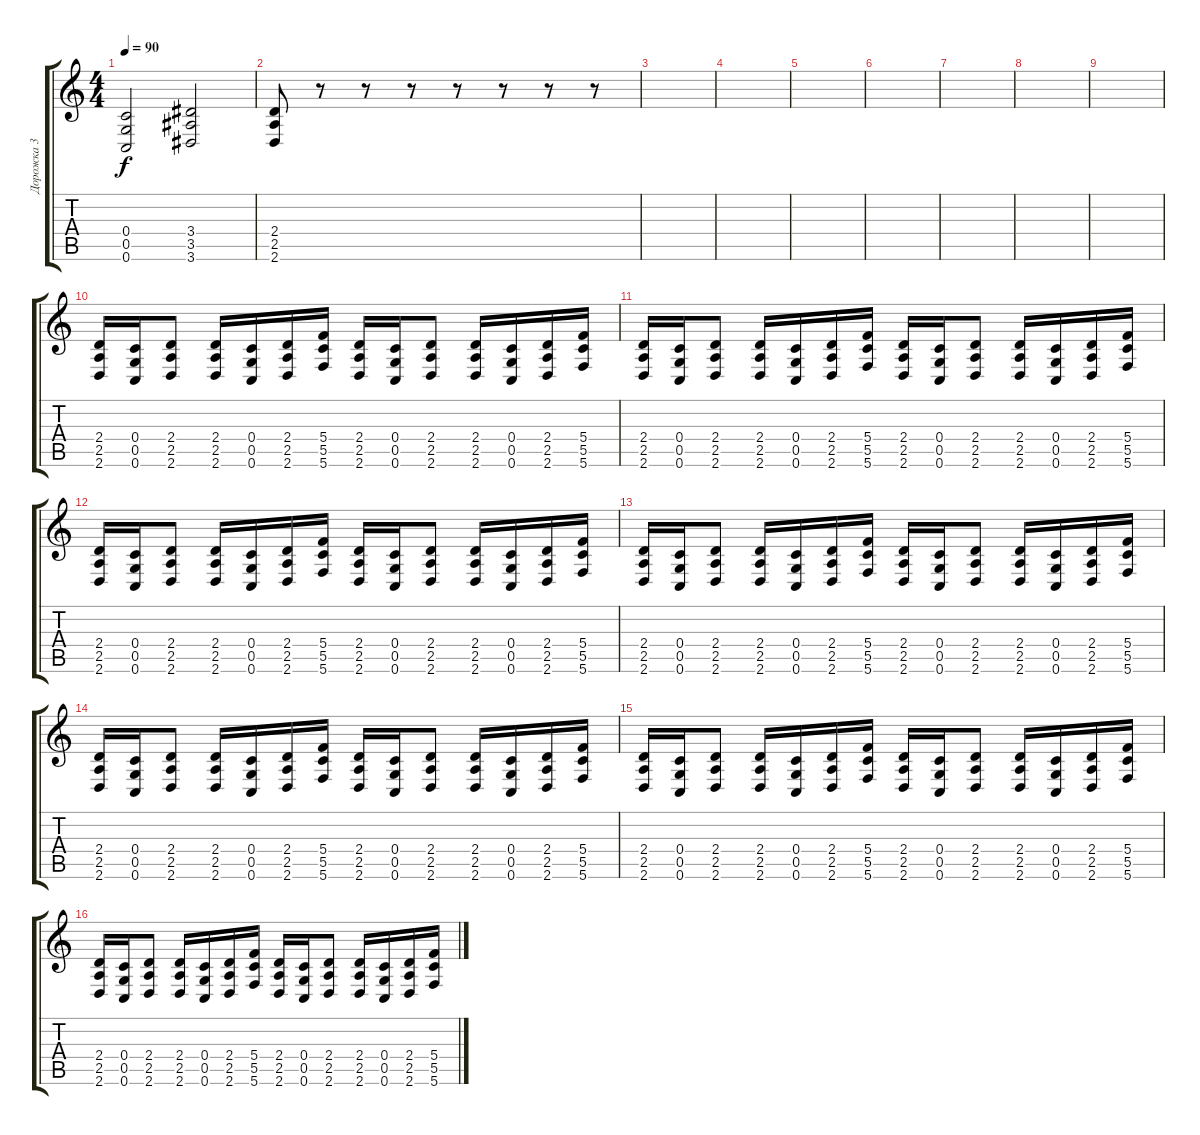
\track ("Дорожка 3" "Дорожка 3") {instrument distortionguitar}
\staff {score tabs}
\tuning (D4 A3 F3 C3 G2 C2) {hide}
\ts (4 4)
\tempo 90
\clef g2
\ks c
(0.4 0.5 0.6).2{dy f} (3.4 3.5 3.6).2 |
(2.4 2.5 2.6).8 r.8 r.8 r.8 r.8 r.8 r.8 r.8 |
|
|
|
|
|
|
|
(2.4 2.5 2.6).16 (0.4 0.5 0.6).16 (2.4 2.5 2.6).8 (2.4 2.5 2.6).16 (0.4 0.5 0.6).16 (2.4 2.5 2.6).16 (5.4 5.5 5.6).16 (2.4 2.5 2.6).16 (0.4 0.5 0.6).16 (2.4 2.5 2.6).8 (2.4 2.5 2.6).16 (0.4 0.5 0.6).16 (2.4 2.5 2.6).16 (5.4 5.5 5.6).16 |
(2.4 2.5 2.6).16 (0.4 0.5 0.6).16 (2.4 2.5 2.6).8 (2.4 2.5 2.6).16 (0.4 0.5 0.6).16 (2.4 2.5 2.6).16 (5.4 5.5 5.6).16 (2.4 2.5 2.6).16 (0.4 0.5 0.6).16 (2.4 2.5 2.6).8 (2.4 2.5 2.6).16 (0.4 0.5 0.6).16 (2.4 2.5 2.6).16 (5.4 5.5 5.6).16 |
(2.4 2.5 2.6).16 (0.4 0.5 0.6).16 (2.4 2.5 2.6).8 (2.4 2.5 2.6).16 (0.4 0.5 0.6).16 (2.4 2.5 2.6).16 (5.4 5.5 5.6).16 (2.4 2.5 2.6).16 (0.4 0.5 0.6).16 (2.4 2.5 2.6).8 (2.4 2.5 2.6).16 (0.4 0.5 0.6).16 (2.4 2.5 2.6).16 (5.4 5.5 5.6).16 |
(2.4 2.5 2.6).16 (0.4 0.5 0.6).16 (2.4 2.5 2.6).8 (2.4 2.5 2.6).16 (0.4 0.5 0.6).16 (2.4 2.5 2.6).16 (5.4 5.5 5.6).16 (2.4 2.5 2.6).16 (0.4 0.5 0.6).16 (2.4 2.5 2.6).8 (2.4 2.5 2.6).16 (0.4 0.5 0.6).16 (2.4 2.5 2.6).16 (5.4 5.5 5.6).16 |
(2.4 2.5 2.6).16 (0.4 0.5 0.6).16 (2.4 2.5 2.6).8 (2.4 2.5 2.6).16 (0.4 0.5 0.6).16 (2.4 2.5 2.6).16 (5.4 5.5 5.6).16 (2.4 2.5 2.6).16 (0.4 0.5 0.6).16 (2.4 2.5 2.6).8 (2.4 2.5 2.6).16 (0.4 0.5 0.6).16 (2.4 2.5 2.6).16 (5.4 5.5 5.6).16 |
(2.4 2.5 2.6).16 (0.4 0.5 0.6).16 (2.4 2.5 2.6).8 (2.4 2.5 2.6).16 (0.4 0.5 0.6).16 (2.4 2.5 2.6).16 (5.4 5.5 5.6).16 (2.4 2.5 2.6).16 (0.4 0.5 0.6).16 (2.4 2.5 2.6).8 (2.4 2.5 2.6).16 (0.4 0.5 0.6).16 (2.4 2.5 2.6).16 (5.4 5.5 5.6).16 |
(2.4 2.5 2.6).16 (0.4 0.5 0.6).16 (2.4 2.5 2.6).8 (2.4 2.5 2.6).16 (0.4 0.5 0.6).16 (2.4 2.5 2.6).16 (5.4 5.5 5.6).16 (2.4 2.5 2.6).16 (0.4 0.5 0.6).16 (2.4 2.5 2.6).8 (2.4 2.5 2.6).16 (0.4 0.5 0.6).16 (2.4 2.5 2.6).16 (5.4 5.5 5.6).16
